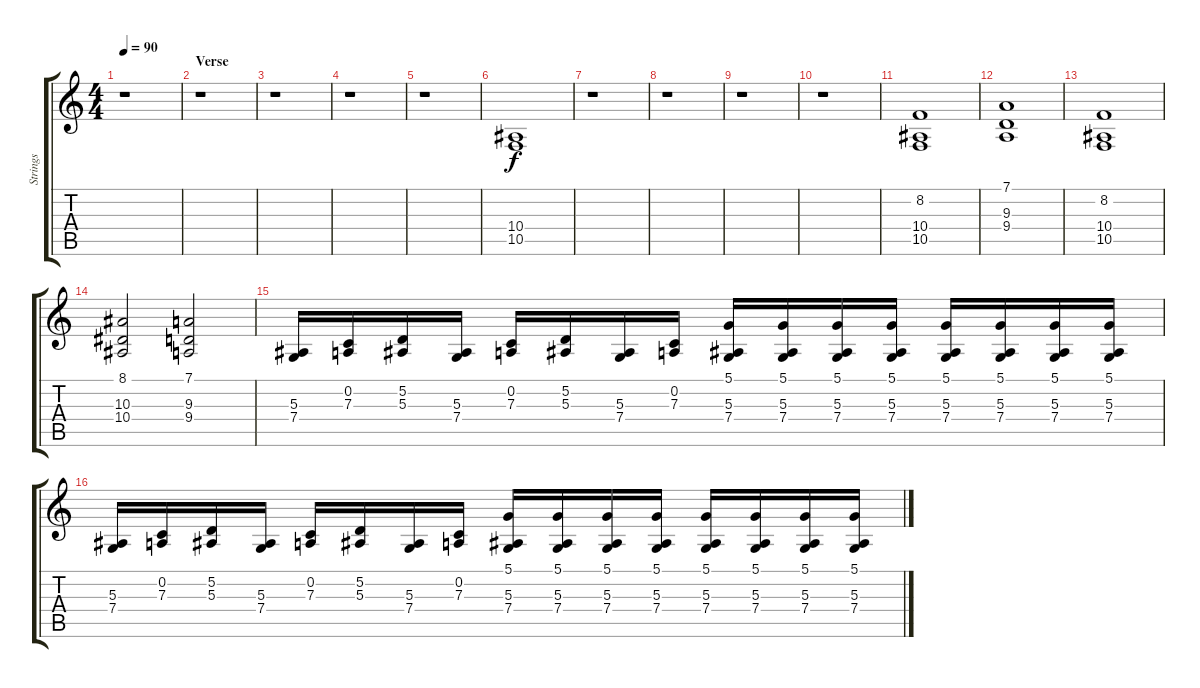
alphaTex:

\track ("Strings" "Strings") {instrument stringensemble1}
\staff {score tabs}
\tuning (D4 A3 F3 C3 G2 D2) {hide}
\ts (4 4)
\tempo 90
\clef g2
\ks c
r.1{dy f} |
\section ("" "Verse")
r.1 |
r.1 |
r.1 |
r.1 |
(10.4 10.5).1 |
r.1 |
r.1 |
r.1 |
r.1 |
(8.2 10.4 10.5).1 |
(7.1 9.3 9.4).1 |
(8.2 10.4 10.5).1 |
(8.1 10.3 10.4).2 (7.1 9.3 9.4).2 |
(5.3 7.4).16 (0.2 7.3).16 (5.2 5.3).16 (5.3 7.4).16 (0.2 7.3).16 (5.2 5.3).16 (5.3 7.4).16 (0.2 7.3).16 (5.1 5.3 7.4).16 (5.1 5.3 7.4).16 (5.1 5.3 7.4).16 (5.1 5.3 7.4).16 (5.1 5.3 7.4).16 (5.1 5.3 7.4).16 (5.1 5.3 7.4).16 (5.1 5.3 7.4).16 |
(5.3 7.4).16 (0.2 7.3).16 (5.2 5.3).16 (5.3 7.4).16 (0.2 7.3).16 (5.2 5.3).16 (5.3 7.4).16 (0.2 7.3).16 (5.1 5.3 7.4).16 (5.1 5.3 7.4).16 (5.1 5.3 7.4).16 (5.1 5.3 7.4).16 (5.1 5.3 7.4).16 (5.1 5.3 7.4).16 (5.1 5.3 7.4).16 (5.1 5.3 7.4).16
